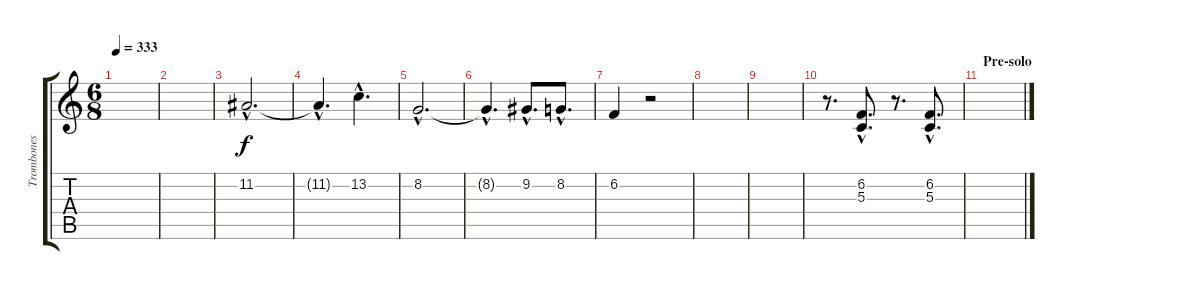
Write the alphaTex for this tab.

\track ("Trombones" "Trombones") {instrument trombone}
\staff {score tabs}
\tuning (E4 B3 G3 D3 A2 E2) {hide}
\ts (6 8)
\tempo 333
\clef g2
\ks c
|
|
11.2{hac}.2{d} |
11.2{hac t}.4{d} 13.2{hac}.4{d} |
8.2{hac}.2{d} |
8.2{hac t}.4{d} 9.2{hac}.8{d} 8.2{hac}.8{d} |
6.2.4 r.2 |
|
|
r.8{d} (6.2{hac} 5.3{hac}).8{d} r.8{d} (6.2{hac} 5.3{hac}).8{d} |
\section ("" "Pre-solo")
